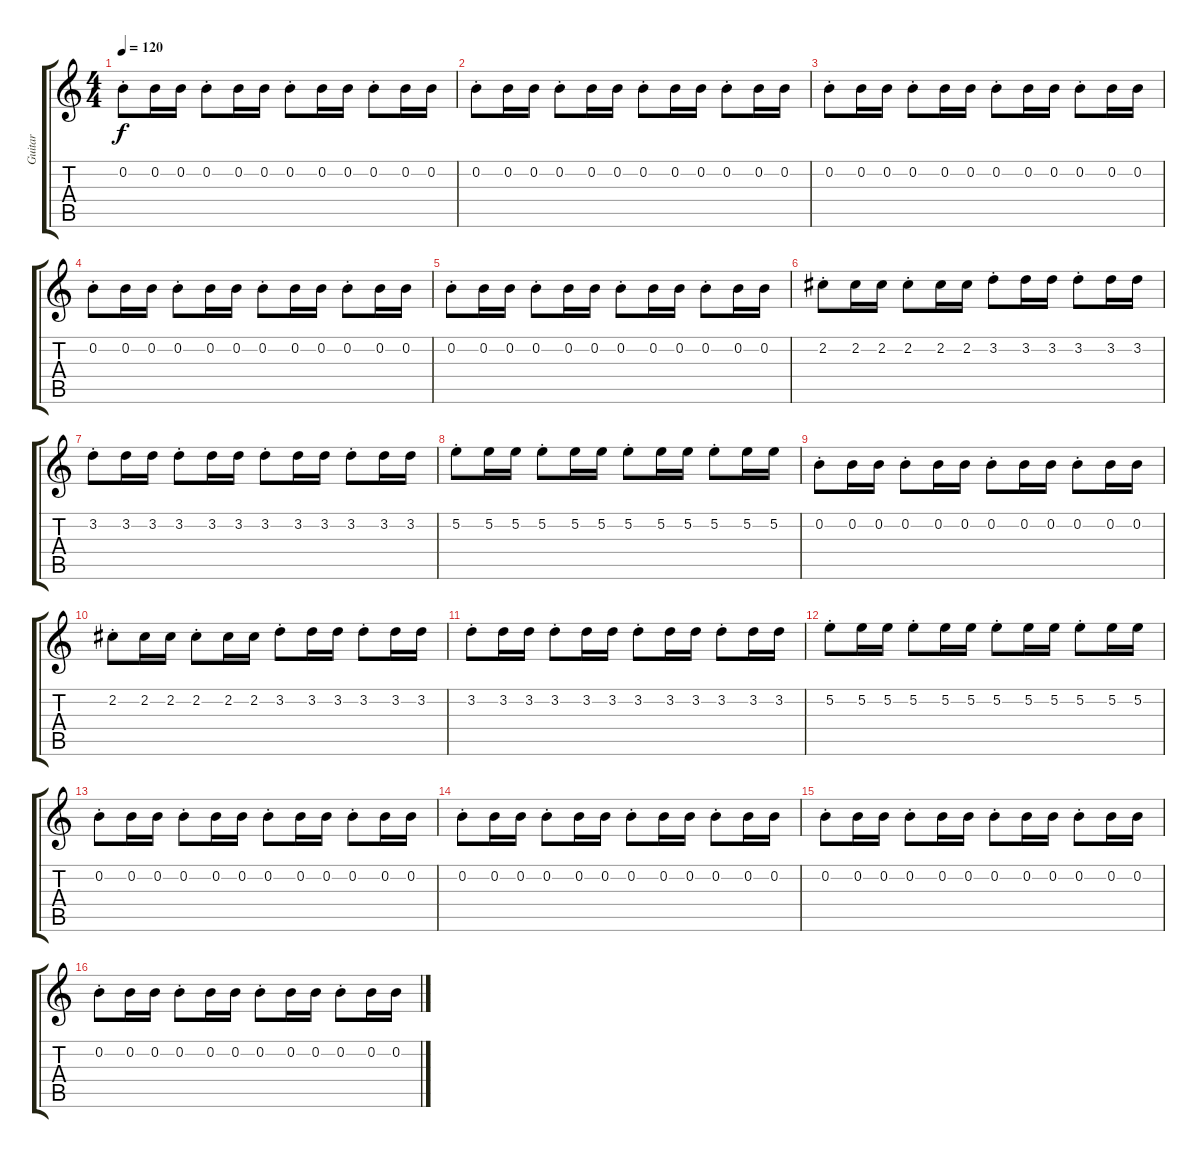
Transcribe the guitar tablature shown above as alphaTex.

\track ("Guitar" "Guitar") {instrument electricguitarmuted}
\staff {score tabs}
\tuning (E4 B3 G3 D3 A2 E2) {hide}
\ts (4 4)
\tempo 120
\clef g2
\ks c
0.2{st}.8{dy f} 0.2.16 0.2.16 0.2{st}.8 0.2.16 0.2.16 0.2{st}.8 0.2.16 0.2.16 0.2{st}.8 0.2.16 0.2.16 |
0.2{st}.8 0.2.16 0.2.16 0.2{st}.8 0.2.16 0.2.16 0.2{st}.8 0.2.16 0.2.16 0.2{st}.8 0.2.16 0.2.16 |
0.2{st}.8 0.2.16 0.2.16 0.2{st}.8 0.2.16 0.2.16 0.2{st}.8 0.2.16 0.2.16 0.2{st}.8 0.2.16 0.2.16 |
0.2{st}.8 0.2.16 0.2.16 0.2{st}.8 0.2.16 0.2.16 0.2{st}.8 0.2.16 0.2.16 0.2{st}.8 0.2.16 0.2.16 |
0.2{st}.8 0.2.16 0.2.16 0.2{st}.8 0.2.16 0.2.16 0.2{st}.8 0.2.16 0.2.16 0.2{st}.8 0.2.16 0.2.16 |
2.2{st}.8 2.2.16 2.2.16 2.2{st}.8 2.2.16 2.2.16 3.2{st}.8 3.2.16 3.2.16 3.2{st}.8 3.2.16 3.2.16 |
3.2{st}.8 3.2.16 3.2.16 3.2{st}.8 3.2.16 3.2.16 3.2{st}.8 3.2.16 3.2.16 3.2{st}.8 3.2.16 3.2.16 |
5.2{st}.8 5.2.16 5.2.16 5.2{st}.8 5.2.16 5.2.16 5.2{st}.8 5.2.16 5.2.16 5.2{st}.8 5.2.16 5.2.16 |
0.2{st}.8 0.2.16 0.2.16 0.2{st}.8 0.2.16 0.2.16 0.2{st}.8 0.2.16 0.2.16 0.2{st}.8 0.2.16 0.2.16 |
2.2{st}.8 2.2.16 2.2.16 2.2{st}.8 2.2.16 2.2.16 3.2{st}.8 3.2.16 3.2.16 3.2{st}.8 3.2.16 3.2.16 |
3.2{st}.8 3.2.16 3.2.16 3.2{st}.8 3.2.16 3.2.16 3.2{st}.8 3.2.16 3.2.16 3.2{st}.8 3.2.16 3.2.16 |
5.2{st}.8 5.2.16 5.2.16 5.2{st}.8 5.2.16 5.2.16 5.2{st}.8 5.2.16 5.2.16 5.2{st}.8 5.2.16 5.2.16 |
0.2{st}.8 0.2.16 0.2.16 0.2{st}.8 0.2.16 0.2.16 0.2{st}.8 0.2.16 0.2.16 0.2{st}.8 0.2.16 0.2.16 |
0.2{st}.8 0.2.16 0.2.16 0.2{st}.8 0.2.16 0.2.16 0.2{st}.8 0.2.16 0.2.16 0.2{st}.8 0.2.16 0.2.16 |
0.2{st}.8 0.2.16 0.2.16 0.2{st}.8 0.2.16 0.2.16 0.2{st}.8 0.2.16 0.2.16 0.2{st}.8 0.2.16 0.2.16 |
0.2{st}.8 0.2.16 0.2.16 0.2{st}.8 0.2.16 0.2.16 0.2{st}.8 0.2.16 0.2.16 0.2{st}.8 0.2.16 0.2.16
